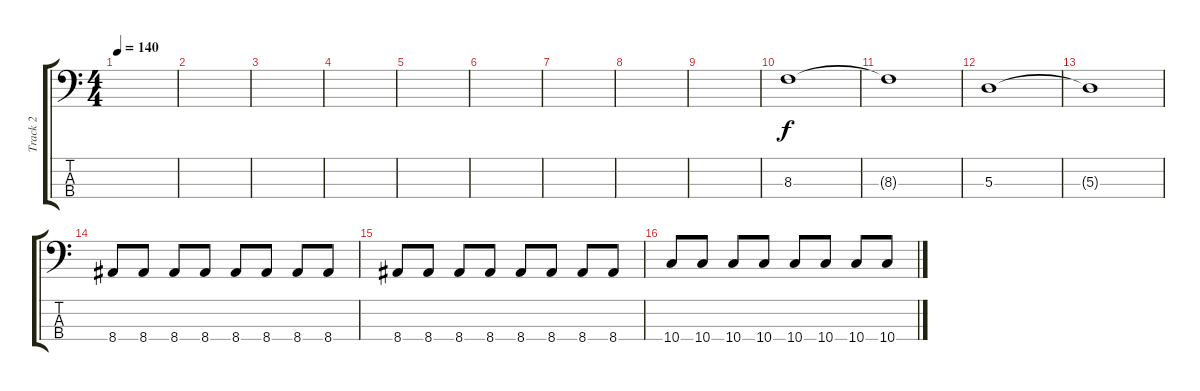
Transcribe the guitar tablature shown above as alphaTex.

\track ("Track 2" "Track 2") {instrument electricbassfinger}
\staff {score tabs}
\tuning (G2 D2 A1 D1) {hide}
\ts (4 4)
\tempo 140
\clef f4
\ks c
|
|
|
|
|
|
|
|
|
8.3.1 |
8.3{t}.1 |
5.3.1 |
5.3{t}.1 |
8.4.8 8.4.8 8.4.8 8.4.8 8.4.8 8.4.8 8.4.8 8.4.8 |
8.4.8 8.4.8 8.4.8 8.4.8 8.4.8 8.4.8 8.4.8 8.4.8 |
10.4.8 10.4.8 10.4.8 10.4.8 10.4.8 10.4.8 10.4.8 10.4.8
